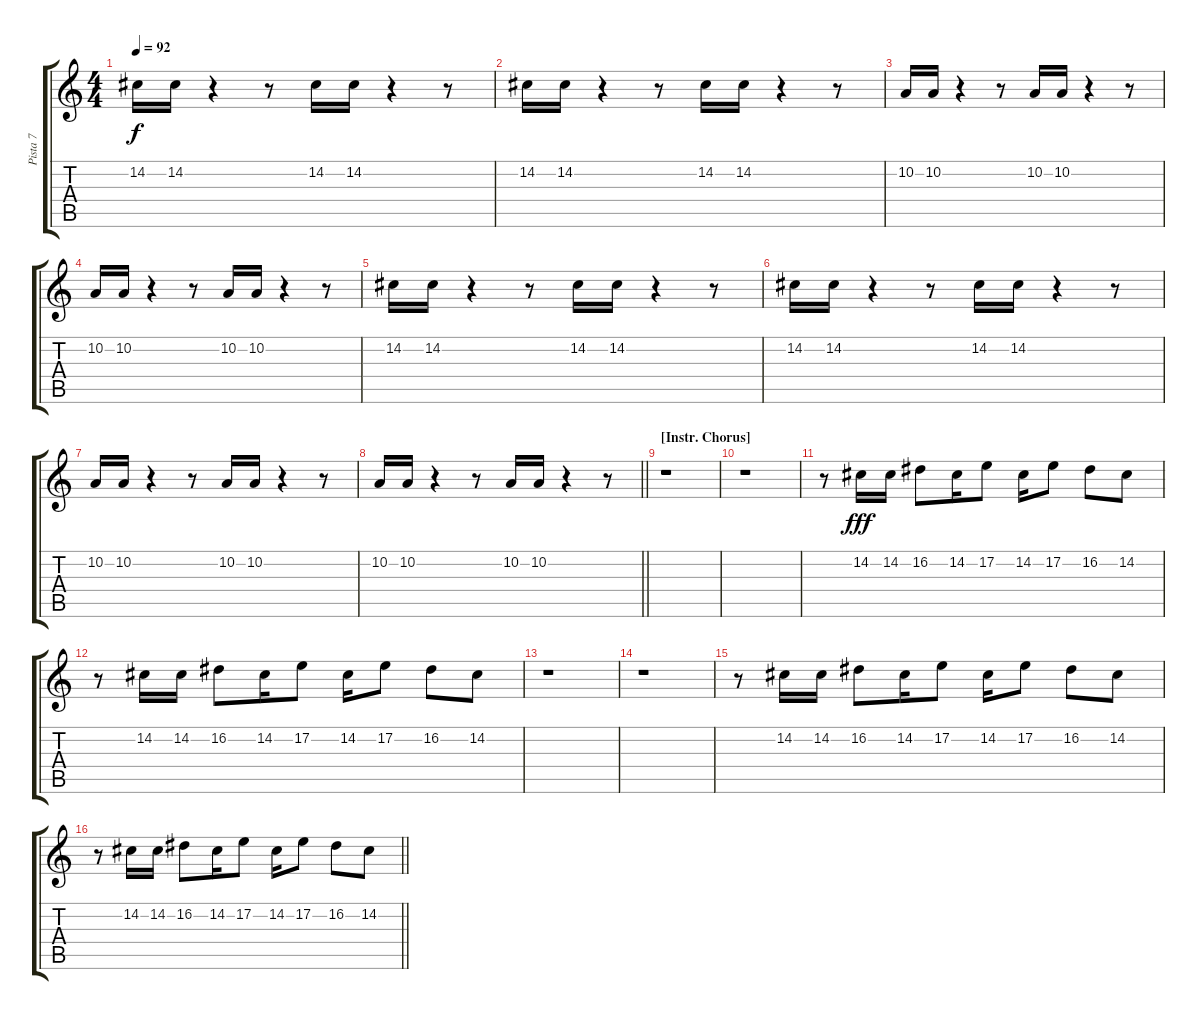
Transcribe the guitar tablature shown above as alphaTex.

\track ("Pista 7" "Pista 7") {instrument pizzicatostrings}
\staff {score tabs}
\tuning (E4 B3 G3 D3 A2 E2) {hide}
\ts (4 4)
\tempo 92
\clef g2
\ks c
14.2.16{dy f} 14.2.16 r.4 r.8 14.2.16 14.2.16 r.4 r.8 |
14.2.16 14.2.16 r.4 r.8 14.2.16 14.2.16 r.4 r.8 |
10.2.16 10.2.16 r.4 r.8 10.2.16 10.2.16 r.4 r.8 |
10.2.16 10.2.16 r.4 r.8 10.2.16 10.2.16 r.4 r.8 |
14.2.16 14.2.16 r.4 r.8 14.2.16 14.2.16 r.4 r.8 |
14.2.16 14.2.16 r.4 r.8 14.2.16 14.2.16 r.4 r.8 |
10.2.16 10.2.16 r.4 r.8 10.2.16 10.2.16 r.4 r.8 |
\barLineRight lightlight
10.2.16 10.2.16 r.4 r.8 10.2.16 10.2.16 r.4 r.8 |
\section ("" "[Instr. Chorus]")
r.1 |
r.1 |
r.8 14.2.16{dy fff} 14.2.16 16.2.8 14.2.16 17.2.8 14.2.16 17.2.8 16.2.8 14.2.8 |
r.8 14.2.16 14.2.16 16.2.8 14.2.16 17.2.8 14.2.16 17.2.8 16.2.8 14.2.8 |
r.1 |
r.1 |
r.8 14.2.16 14.2.16 16.2.8 14.2.16 17.2.8 14.2.16 17.2.8 16.2.8 14.2.8 |
\barLineRight lightlight
r.8 14.2.16 14.2.16 16.2.8 14.2.16 17.2.8 14.2.16 17.2.8 16.2.8 14.2.8
